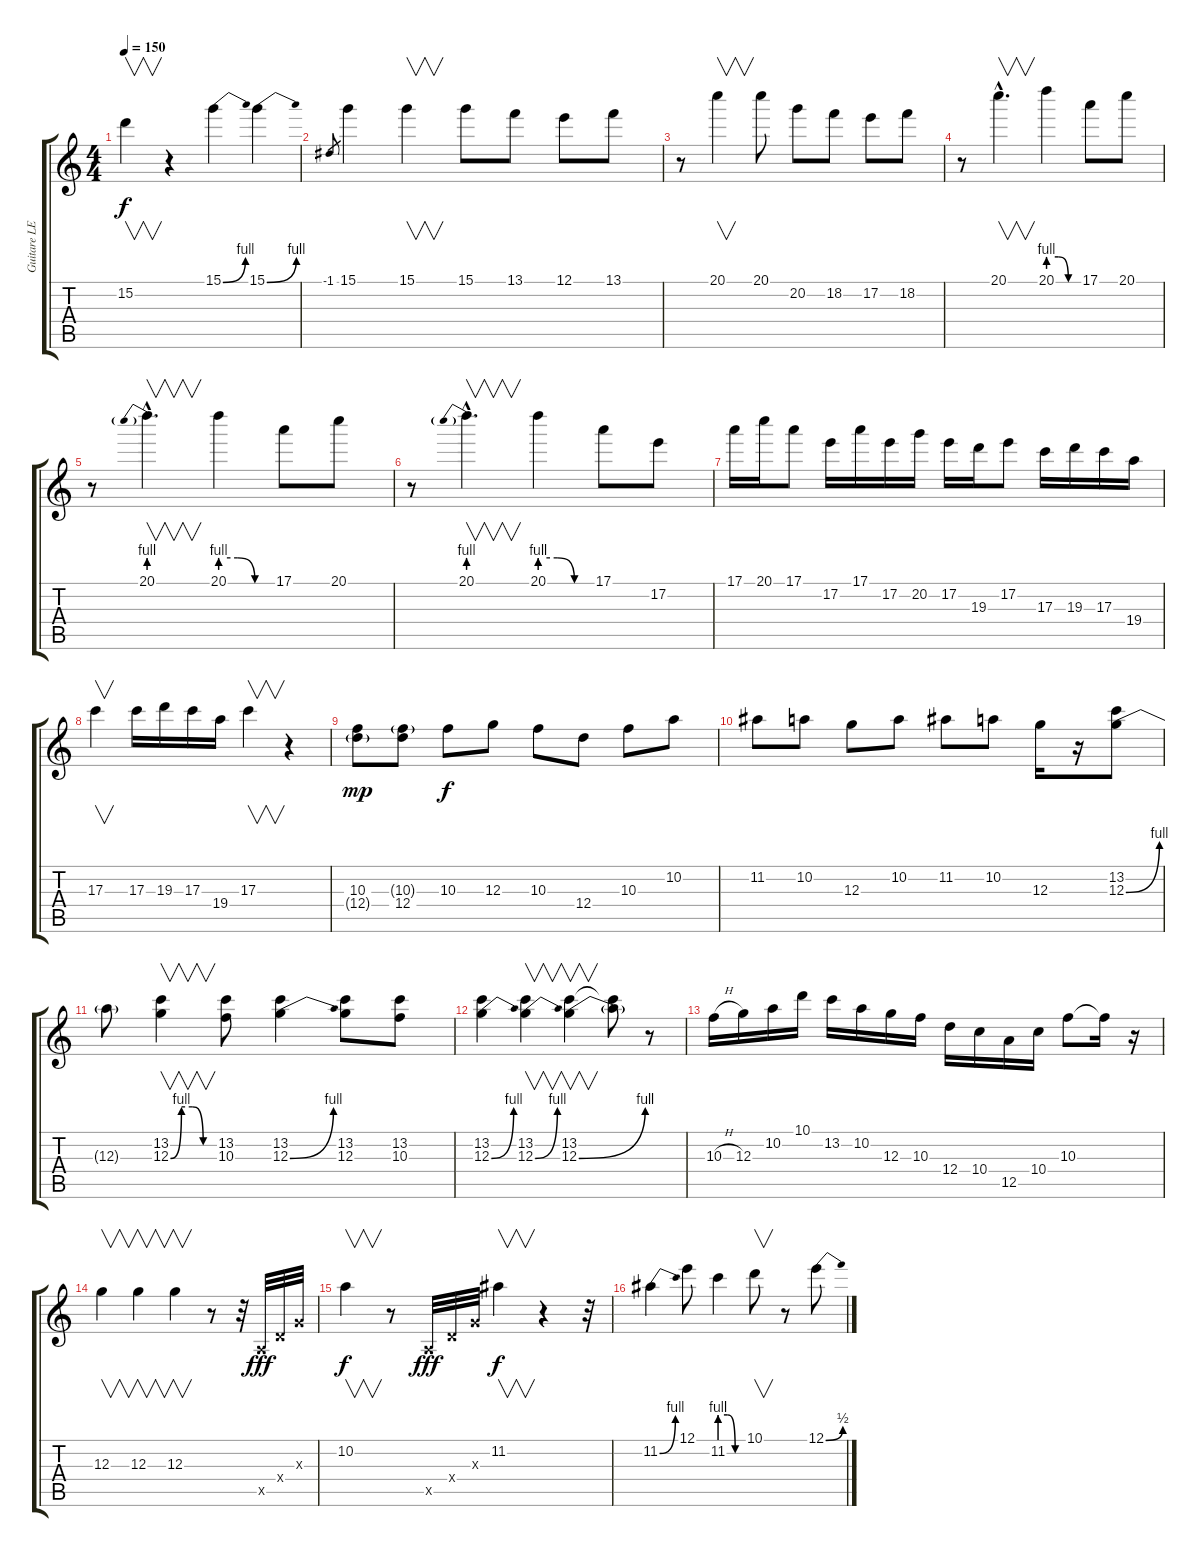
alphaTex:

\track ("Guitare LEAD" "Guitare LE") {instrument distortionguitar}
\staff {score tabs}
\tuning (E4 B3 G3 D3 A2 E2) {hide}
\ts (4 4)
\tempo 150
\clef g2
\ks c
15.2.4{v dy f} r.4 15.1{be (bend 0 0 60 4)}.4 15.1{be (bend 0 0 60 4)}.4 |
-1.1.8{gr} 15.1.4 15.1.4{v} 15.1.8 13.1.8 12.1.8 13.1.8 |
r.8 20.1.4{v} 20.1.8 20.2.8 18.2.8 17.2.8 18.2.8 |
r.8 20.1{hac}.4{v d} 20.1{be (custom 0 4 20 4 40 0 60 0)}.4 17.1.8 20.1.8 |
r.8 20.1{be (prebend 0 4 60 4) hac}.4{v d} 20.1{be (custom 0 4 20 4 40 0 60 0)}.4 17.1.8 20.1.8 |
r.8 20.1{be (prebend 0 4 60 4) hac}.4{v d} 20.1{be (custom 0 4 20 4 40 0 60 0)}.4 17.1.8 17.2.8 |
17.1.16 20.1.16 17.1.8 17.2.16 17.1.16 17.2.16 20.2.16 17.2.16 19.3.16 17.2.8 17.3.16 19.3.16 17.3.16 19.4.16 |
17.3.4{v} 17.3.16 19.3.16 17.3.16 19.4.16 17.3.4{v} r.4 |
(10.3 12.4{g}).8{dy mp} (10.3{g} 12.4).8 10.3.8{dy f} 12.3.8 10.3.8 12.4.8 10.3.8 10.2.8 |
11.2.8 10.2.8 12.3.8 10.2.8 11.2.8 10.2.8 12.3.16 r.16 (13.2 12.3{be (bend 0 0 60 4)}).8 |
12.3{t}.8 (13.2 12.3{be (custom 0 0 15 4 30 4 45 0 60 0)}).4{v} (13.2 10.3).8 (13.2 12.3{be (bend 0 0 60 4)}).4 (13.2 12.3).8 (13.2 10.3).8 |
(13.2 12.3{be (bend 0 0 60 4)}).4 (13.2 12.3{be (bend 0 0 60 4)}).4{v} (13.2 12.3{be (bend 0 0 60 4)}).4{v} (13.2{t} 12.3{t}).8 r.8 |
10.3{h}.16 12.3.16 10.2.16 10.1.16 13.2.16 10.2.16 12.3.16 10.3.16 12.4.16 10.4.16 12.5.16 10.4.16 10.3.8 10.3{t}.16 r.16 |
12.3.4{v} 12.3.4{v} 12.3.4{v} r.8 r.32 0.5{x}.32{dy fff} 0.4{x}.32 0.3{x}.32 |
10.2.4{v dy f} r.8 0.5{x}.32{dy fff} 0.4{x}.32 0.3{x}.32 11.2.4{v dy f} r.4 r.32 |
11.2{be (bend 0 0 60 4)}.4 12.1.8 11.2{be (custom 0 4 20 4 40 0 60 0)}.4 10.1.8{v} r.8 12.1{be (bend 0 0 60 2)}.8
